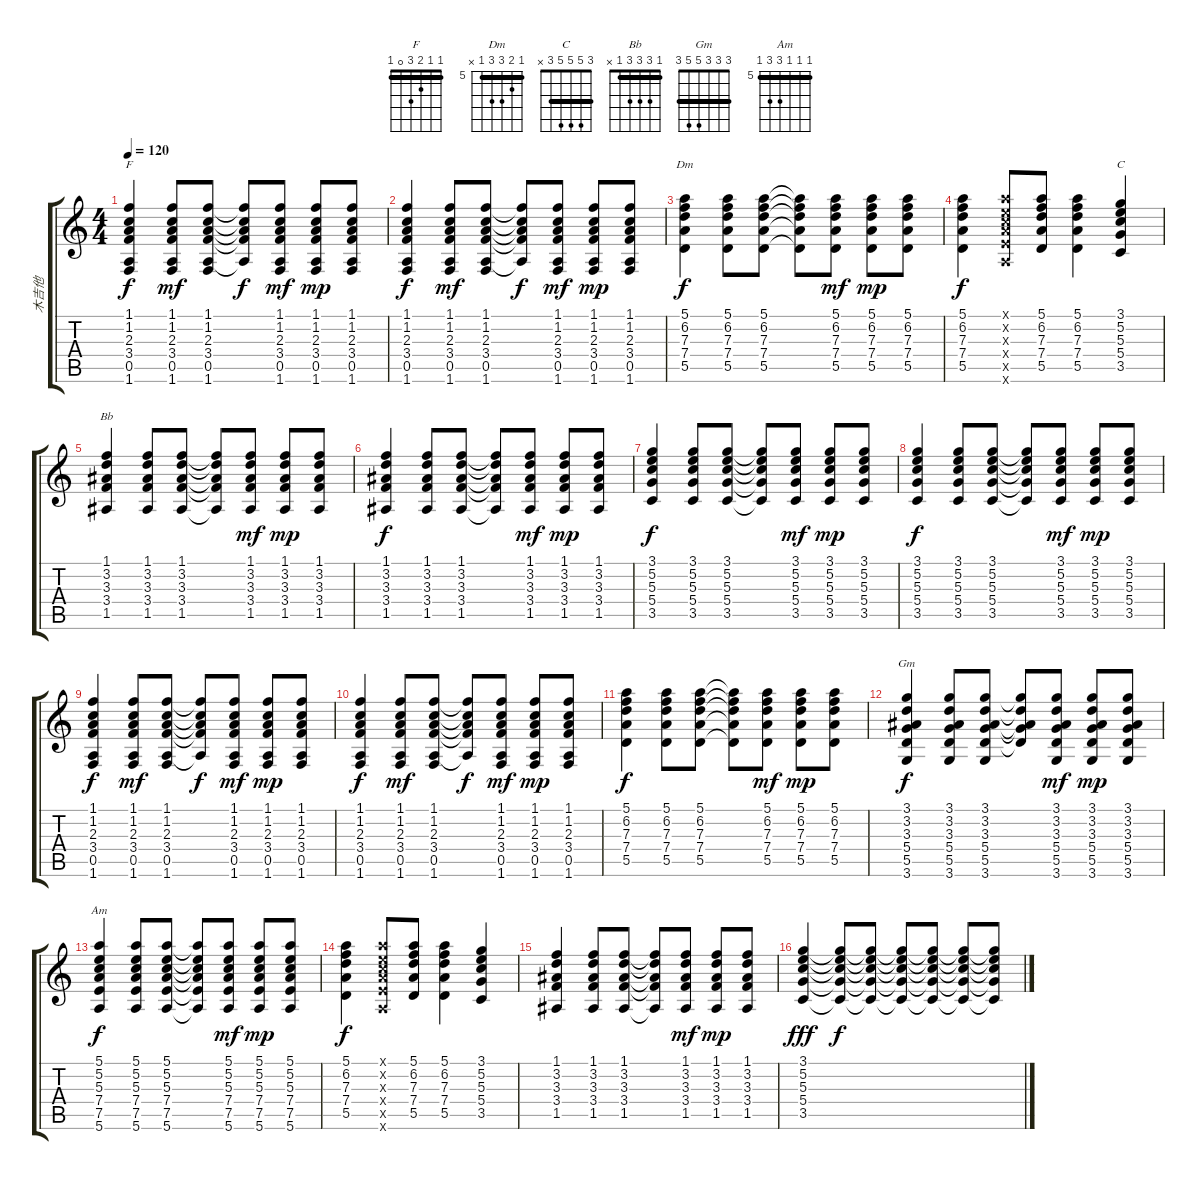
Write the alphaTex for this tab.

\track ("木吉他" "木吉他") {instrument acousticguitarsteel}
\staff {score tabs}
\tuning (E4 B3 G3 D3 A2 E2) {hide}
\chord ("F" 1 1 2 3 0 1) {barre 1}
\chord ("Dm" 5 6 7 7 5 x) {firstfret 5 barre 5}
\chord ("C" 3 5 5 5 3 x) {barre 3}
\chord ("Bb" 1 3 3 3 1 x) {barre 1}
\chord ("Gm" 3 3 3 5 5 3) {barre 3}
\chord ("Am" 5 5 5 7 7 5) {firstfret 5 barre 5}
\ts (4 4)
\tempo 120
\clef g2
\ks c
(1.1 1.2 2.3 3.4 0.5 1.6).4{ch "F" dy f} (1.1 1.2 2.3 3.4 0.5 1.6).8{dy mf} (1.1 1.2 2.3 3.4 0.5 1.6).8 (1.1{t} 1.2{t} 2.3{t} 3.4{t} 0.5{t}).8{dy f} (1.1 1.2 2.3 3.4 0.5 1.6).8{dy mf} (1.1 1.2 2.3 3.4 0.5 1.6).8{dy mp} (1.1 1.2 2.3 3.4 0.5 1.6).8 |
(1.1 1.2 2.3 3.4 0.5 1.6).4{dy f} (1.1 1.2 2.3 3.4 0.5 1.6).8{dy mf} (1.1 1.2 2.3 3.4 0.5 1.6).8 (1.1{t} 1.2{t} 2.3{t} 3.4{t} 0.5{t}).8{dy f} (1.1 1.2 2.3 3.4 0.5 1.6).8{dy mf} (1.1 1.2 2.3 3.4 0.5 1.6).8{dy mp} (1.1 1.2 2.3 3.4 0.5 1.6).8 |
(5.1 6.2 7.3 7.4 5.5).4{ch "Dm" dy f} (5.1 6.2 7.3 7.4 5.5).8 (5.1 6.2 7.3 7.4 5.5).8 (5.1{t} 6.2{t} 7.3{t} 7.4{t} 5.5{t}).8 (5.1 6.2 7.3 7.4 5.5).8{dy mf} (5.1 6.2 7.3 7.4 5.5).8{dy mp} (5.1 6.2 7.3 7.4 5.5).8 |
(5.1 6.2 7.3 7.4 5.5).4{dy f} (5.1{x} 5.2{x} 5.3{x} 7.4{x} 7.5{x} 5.6{x}).8 (5.1 6.2 7.3 7.4 5.5).8 (5.1 6.2 7.3 7.4 5.5).4 (3.1 5.2 5.3 5.4 3.5).4{ch "C"} |
(1.1 3.2 3.3 3.4 1.5).4{ch "Bb"} (1.1 3.2 3.3 3.4 1.5).8 (1.1 3.2 3.3 3.4 1.5).8 (1.1{t} 3.2{t} 3.3{t} 3.4{t} 1.5{t}).8 (1.1 3.2 3.3 3.4 1.5).8{dy mf} (1.1 3.2 3.3 3.4 1.5).8{dy mp} (1.1 3.2 3.3 3.4 1.5).8 |
(1.1 3.2 3.3 3.4 1.5).4{dy f} (1.1 3.2 3.3 3.4 1.5).8 (1.1 3.2 3.3 3.4 1.5).8 (1.1{t} 3.2{t} 3.3{t} 3.4{t} 1.5{t}).8 (1.1 3.2 3.3 3.4 1.5).8{dy mf} (1.1 3.2 3.3 3.4 1.5).8{dy mp} (1.1 3.2 3.3 3.4 1.5).8 |
(3.1 5.2 5.3 5.4 3.5).4{dy f} (3.1 5.2 5.3 5.4 3.5).8 (3.1 5.2 5.3 5.4 3.5).8 (3.1{t} 5.2{t} 5.3{t} 5.4{t} 3.5{t}).8 (3.1 5.2 5.3 5.4 3.5).8{dy mf} (3.1 5.2 5.3 5.4 3.5).8{dy mp} (3.1 5.2 5.3 5.4 3.5).8 |
(3.1 5.2 5.3 5.4 3.5).4{dy f} (3.1 5.2 5.3 5.4 3.5).8 (3.1 5.2 5.3 5.4 3.5).8 (3.1{t} 5.2{t} 5.3{t} 5.4{t} 3.5{t}).8 (3.1 5.2 5.3 5.4 3.5).8{dy mf} (3.1 5.2 5.3 5.4 3.5).8{dy mp} (3.1 5.2 5.3 5.4 3.5).8 |
(1.1 1.2 2.3 3.4 0.5 1.6).4{dy f} (1.1 1.2 2.3 3.4 0.5 1.6).8{dy mf} (1.1 1.2 2.3 3.4 0.5 1.6).8 (1.1{t} 1.2{t} 2.3{t} 3.4{t} 0.5{t}).8{dy f} (1.1 1.2 2.3 3.4 0.5 1.6).8{dy mf} (1.1 1.2 2.3 3.4 0.5 1.6).8{dy mp} (1.1 1.2 2.3 3.4 0.5 1.6).8 |
(1.1 1.2 2.3 3.4 0.5 1.6).4{dy f} (1.1 1.2 2.3 3.4 0.5 1.6).8{dy mf} (1.1 1.2 2.3 3.4 0.5 1.6).8 (1.1{t} 1.2{t} 2.3{t} 3.4{t} 0.5{t}).8{dy f} (1.1 1.2 2.3 3.4 0.5 1.6).8{dy mf} (1.1 1.2 2.3 3.4 0.5 1.6).8{dy mp} (1.1 1.2 2.3 3.4 0.5 1.6).8 |
(5.1 6.2 7.3 7.4 5.5).4{dy f} (5.1 6.2 7.3 7.4 5.5).8 (5.1 6.2 7.3 7.4 5.5).8 (5.1{t} 6.2{t} 7.3{t} 7.4{t} 5.5{t}).8 (5.1 6.2 7.3 7.4 5.5).8{dy mf} (5.1 6.2 7.3 7.4 5.5).8{dy mp} (5.1 6.2 7.3 7.4 5.5).8 |
(3.1 3.2 3.3 5.4 5.5 3.6).4{ch "Gm" dy f} (3.1 3.2 3.3 5.4 5.5 3.6).8 (3.1 3.2 3.3 5.4 5.5 3.6).8 (3.1{t} 3.2{t} 3.3{t} 5.4{t} 5.5{t}).8 (3.1 3.2 3.3 5.4 5.5 3.6).8{dy mf} (3.1 3.2 3.3 5.4 5.5 3.6).8{dy mp} (3.1 3.2 3.3 5.4 5.5 3.6).8 |
(5.1 5.2 5.3 7.4 7.5 5.6).4{ch "Am" dy f} (5.1 5.2 5.3 7.4 7.5 5.6).8 (5.1 5.2 5.3 7.4 7.5 5.6).8 (5.1{t} 5.2{t} 5.3{t} 7.4{t} 7.5{t} 5.6{t}).8 (5.1 5.2 5.3 7.4 7.5 5.6).8{dy mf} (5.1 5.2 5.3 7.4 7.5 5.6).8{dy mp} (5.1 5.2 5.3 7.4 7.5 5.6).8 |
(5.1 6.2 7.3 7.4 5.5).4{dy f} (5.1{x} 5.2{x} 5.3{x} 7.4{x} 7.5{x} 5.6{x}).8 (5.1 6.2 7.3 7.4 5.5).8 (5.1 6.2 7.3 7.4 5.5).4 (3.1 5.2 5.3 5.4 3.5).4 |
(1.1 3.2 3.3 3.4 1.5).4 (1.1 3.2 3.3 3.4 1.5).8 (1.1 3.2 3.3 3.4 1.5).8 (1.1{t} 3.2{t} 3.3{t} 3.4{t} 1.5{t}).8 (1.1 3.2 3.3 3.4 1.5).8{dy mf} (1.1 3.2 3.3 3.4 1.5).8{dy mp} (1.1 3.2 3.3 3.4 1.5).8 |
(3.1 5.2 5.3 5.4 3.5).4{dy fff} (3.1{t} 5.2{t} 5.3{t} 5.4{t} 3.5{t}).8{dy f} (3.1{t} 5.2{t} 5.3{t} 5.4{t} 3.5{t}).8 (3.1{t} 5.2{t} 5.3{t} 5.4{t} 3.5{t}).8 (3.1{t} 5.2{t} 5.3{t} 5.4{t} 3.5{t}).8 (3.1{t} 5.2{t} 5.3{t} 5.4{t} 3.5{t}).8 (3.1{t} 5.2{t} 5.3{t} 5.4{t} 3.5{t}).8
